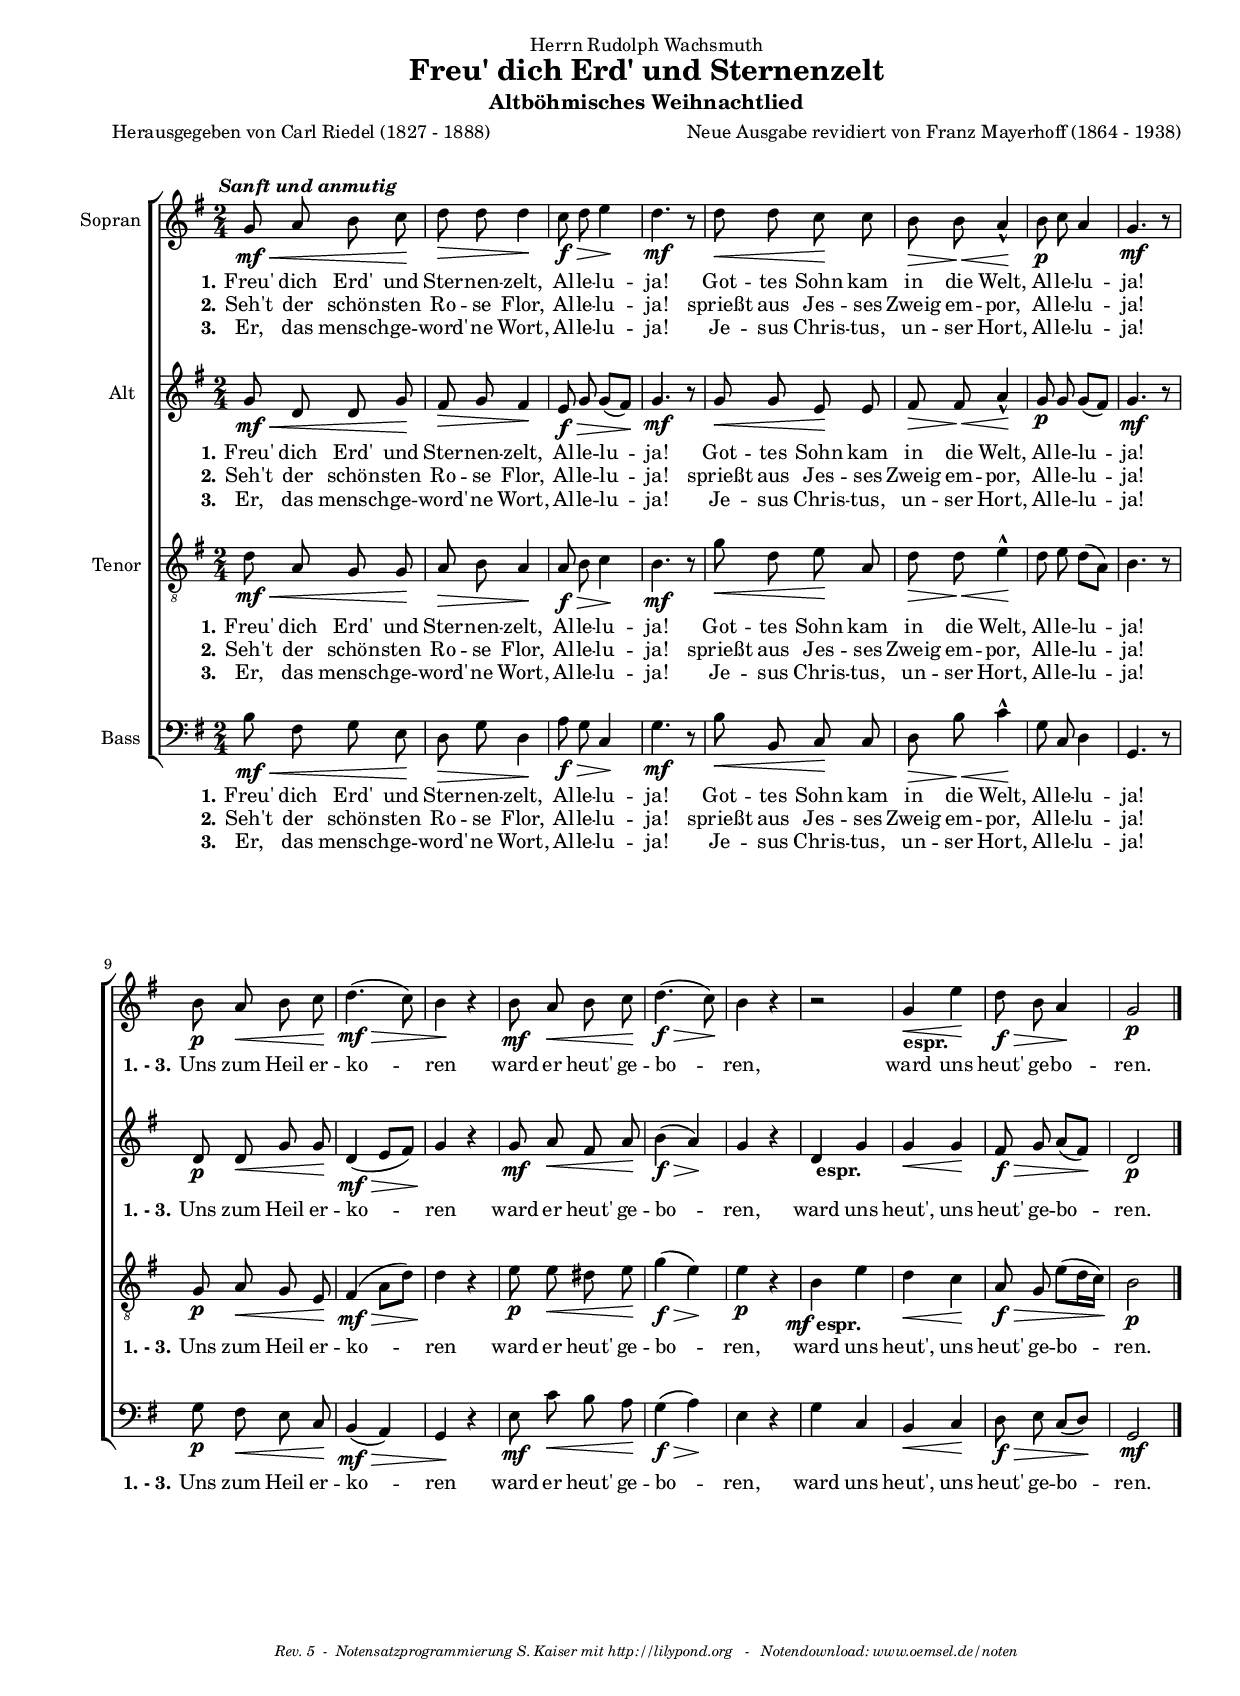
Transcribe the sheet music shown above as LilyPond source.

\version "2.16.1"

%% additional definitions required by the score:
%\language "=deutsch"

%#(ly:set-option 'point-and-click #f)


%--------------------
% Maintainer: Sven Kaiser / e-mail: noten(at)oemsel.de
% freu_dich_erd_und_sternenzelt.ly
% 2013-10-31
\header {
    title ="Freu' dich Erd' und Sternenzelt"
    poet ="Herausgegeben von Carl Riedel (1827 - 1888)"
    composer ="Neue Ausgabe revidiert von Franz Mayerhoff (1864 - 1938)"
    dedication ="Herrn Rudolph Wachsmuth" % Der Vorname ist in der Vorlage ohne "L" geschrieben worden
    subtitle = "Altböhmisches Weihnachtlied"
    breakbefore = ##f
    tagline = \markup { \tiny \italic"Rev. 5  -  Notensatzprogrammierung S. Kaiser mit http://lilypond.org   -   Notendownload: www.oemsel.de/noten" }}


#(set-global-staff-size 16)
\paper {
    paper-width = 21.0\cm
    paper-height = 29.7\cm
    top-margin = 0.8\cm
    bottom-margin = 1.3\cm
    left-margin = 1.9\cm
    right-margin = 1.0\cm
    print-page-number = ##f
}
\layout {
    \context { \Score
        skipBars = ##t
        autoBeaming = ##f
        }
    }
PartPOneVoiceOne =  \relative c'' {
    % Dicke der Taktlinien
    \override Score.BarLine #'hair-thickness = #1.2
    % Dicke des dicken Striches (End-, Wiederholungstaktlinien
    \override Score.BarLine #'thick-thickness = #3.6
    \overrideProperty #"Score.NonMusicalPaperColumn"
      #'line-break-system-details #'((Y-offset . 18) )
    \clef "treble" \key g \major \time 2/4
    \once \override TextScript #'X-offset = #-3.0
    g8 \mf \< ^\markup{ \bold\italic {Sanft und anmutig}} a8 b8 c8 \! |
    d8 \> d8 d4 \! |
    c8 \f \> d8 e4 \! |
    d4. \mf r8 |
    d8 \< d8 c8 \! c8 |
    b8 \> b8 \! \<  a4 \! -^  |
    b8 \p c8 a4 g4.  \mf r8  |
    \overrideProperty #"Score.NonMusicalPaperColumn"
     #'line-break-system-details #'((Y-offset . 112) )
    b8 ^\markup{{" "}} \p a8 \< b8 c8 \! |
    \override Hairpin #'to-barline = ##f
    d4. \mf  ( \> c8)
    b4 \! r4 |
    b8 \mf a8 \< b8 c8 \! |
    d4. \f \> ( c8) \! |
    b4 r4 |
    r2
    g4 -\markup{ \bold \left-align {"espr."}} \< e'4 \! |
    d8 \f \> b8 a4 \! |
    g2 \p |
    \bar "|."
    }

PartPOneVoiceOneLyricsOne =  \lyricmode {  \set stanza = "1."
   Freu' dich Erd' und Ster -- nen -- zelt, Al -- le -- lu -- ja!
   Got -- tes Sohn kam in die Welt, Al -- le -- lu -- ja!
%   Uns zum Heil er -- ko -- ren ward er heut' ge -- bo -- ren,
%   ward uns heut' ge -- bo -- ren.
}

PartPOneVoiceOneLyricsTwo =  \lyricmode { \set stanza = "2." 
   Seh't der schön -- sten Ro -- se Flor, Al -- le -- lu -- ja!
   sprießt aus Jes -- ses Zweig em -- por, Al -- le -- lu -- ja!
   \set stanza = "  1. - 3." Uns zum Heil er -- ko -- ren ward er heut' ge -- bo -- ren,
   ward uns heut' ge -- bo -- ren.   
}
PartPOneVoiceOneLyricsThree =  \lyricmode { \set stanza = "3." 
   Er, das mensch -- ge -- word' -- ne Wort, Al -- le -- lu -- ja!
   Je -- sus Chris -- tus, un -- ser Hort, Al -- le -- lu -- ja!
}

PartPTwoVoiceOne =  \relative c'' {
    \clef "treble" \key g \major \time 2/4
    \once \override TextScript #'padding = #3.5
    g8 ^\markup{{" "}} \mf \< d8 d8 g8 \! |
    fis8 \> g8 fis4 \! |
    e8 \f \>g8 g8([ fis8]) \! |
    g4. \mf r8 |
    g8 \< g8 e8 \! e8 |
    fis8 \> fis8 \! \< a4 \! -^ |
    g8 \p g8 g8([ fis8]) |
    g4. \mf r8 |
    \once \override TextScript #'padding = #4.5
    d8 ^\markup{{" "}} \p d8 \< g8 g8 \! |
    d4 \mf \> ( e8[ fis8]) |
    g4  \! r4 |
    g8 \mf a8 \< fis8 a8 \! |
    b4\f \> ( a4) \! |
    g4 r4 |
    d4 -\markup{ \bold \left-align {" espr."}} g4 |
    g4 \< g4 \! |
    fis8 \f \>g8 a8([ fis8]) \! |
    d2 \p |
    \bar "|."
    }

PartPTwoVoiceOneLyricsOne =  \lyricmode {  \set stanza = "1." 
   Freu' dich Erd' und Ster -- nen -- zelt, Al -- le -- lu -- ja!
   Got -- tes Sohn kam in die Welt, Al -- le -- lu -- ja!
%   Uns zum Heil er -- ko -- ren ward er heut' ge -- bo -- ren,
%   ward uns heut', uns heut' ge -- bo -- ren.
}
PartPTwoVoiceOneLyricsTwo =  \lyricmode {  \set stanza = "2." 
   Seh't der schön -- sten Ro -- se Flor, Al -- le -- lu -- ja!
   sprießt aus Jes -- ses Zweig em -- por, Al -- le -- lu -- ja!
   \set stanza = "  1. - 3." Uns zum Heil er -- ko -- ren ward er heut' ge -- bo -- ren,
   ward uns heut', uns heut' ge -- bo -- ren.
}
PartPTwoVoiceOneLyricsThree =  \lyricmode {  \set stanza = "3." 
   Er, das mensch -- ge -- word' -- ne Wort, Al -- le -- lu -- ja!
   Je -- sus Chris -- tus, un -- ser Hort, Al -- le -- lu -- ja!
}

PartPThreeVoiceOne =  \relative c' {
    \clef "treble_8" \key g \major \time 2/4
    \once \override TextScript #'padding = #3.5
    d8 ^\markup{{" "}} \mf \< a8 g8 g8 \! |
    a8 \> b8 a4 \! |
    a8 \f \> b8 c4 \! |
    b4. \mf r8 |
    g'8 \< d8 e8 \! a,8 |
    d8 \> d8 \! \< e4 \! -^ |
    d8 e8 d8([ a8]) |
    b4. r8 |
    \once \override TextScript #'padding = #4.5
    g8 ^\markup{{" "}} \p a8 \< g8 e8 \! |
    fis4 \mf \>( a8[ d8]) |
    d4  \! r4 |
    e8 \p e8 \< dis8 e8 \! |
    g4 \f \>( e4) \! |
    e4 \p r4 |
    b4 -\markup{ \right-align \dynamic {"mf"} \center-align \bold {"espr."}} e4 d4 \< c4 \! |
    a8 \f \> g8 e'8([ d16 c16]) \! |
    b2 \p |
    \bar "|."
    }

PartPThreeVoiceOneLyricsOne =  \lyricmode { \set stanza = "1."  
   Freu' dich Erd' und Ster -- nen -- zelt, Al -- le -- lu -- ja!
   Got -- tes Sohn kam in die Welt, Al -- le -- lu -- ja!
%   Uns zum Heil er -- ko -- ren ward er heut' ge -- bo -- ren,
%   ward uns heut', uns heut' ge -- bo -- ren.
}
PartPThreeVoiceOneLyricsTwo =  \lyricmode { \set stanza = "2."  
   Seh't der schön -- sten Ro -- se Flor, Al -- le -- lu -- ja!
   sprießt aus Jes -- ses Zweig em -- por, Al -- le -- lu -- ja!
   \set stanza = "  1. - 3." Uns zum Heil er -- ko -- ren ward er heut' ge -- bo -- ren,
   ward uns heut', uns heut' ge -- bo -- ren.
}
PartPThreeVoiceOneLyricsThree =  \lyricmode { \set stanza = "3." 
   Er, das mensch -- ge -- word' -- ne Wort, Al -- le -- lu -- ja!
   Je -- sus Chris -- tus, un -- ser Hort, Al -- le -- lu -- ja!
}

PartPFourVoiceOne =  \relative c' {
    \clef "bass" \key g \major \time 2/4
    \once \override TextScript #'padding = #3.5
    b8 ^\markup{{" "}} \mf \< fis8 g8 e8 \! |
    d8 \> g8 d4 \! |
    a'8 \f \> g8 c,4 \! |
    g'4. \mf r8 |
    b8 \< b,8 c8 \! c8 |
    d8 \> b'8 \! \< c4 \! -^ |
    g8 c,8 d4 |
    g,4. r8 |
    \once \override TextScript #'padding = #4.5
    g'8 ^\markup{{" "}} \p fis8 \< e8 c8 \! |
    \override Hairpin #'to-barline = ##f
    b4 \mf \> ( a4) |
    g4 \! r4 |
    e'8 \mf c'8 \< b8 a8 \! |
    g4 \f \>( a4) \! |
    e4 r4 |
    g4 c,4 |
    b4 \< c4 \! |
    d8 \f \> e8 c8([ d8]) \! |
    g,2 \mf |
    \bar "|."
    }

PartPFourVoiceOneLyricsOne =  \lyricmode {  \set stanza = "1."  
   Freu' dich Erd' und Ster -- nen -- zelt, Al -- le -- lu -- ja!
   Got -- tes Sohn kam in die Welt, Al -- le -- lu -- ja!
%   Uns zum Heil er -- ko -- ren ward er heut' ge -- bo -- ren,
%   ward uns heut', uns heut' ge -- bo -- ren.
}
PartPFourVoiceOneLyricsTwo =  \lyricmode {  \set stanza = "2."  
   Seh't der schön -- sten Ro -- se Flor, Al -- le -- lu -- ja!
   sprießt aus Jes -- ses Zweig em -- por, Al -- le -- lu -- ja!
   \set stanza = "  1. - 3." Uns zum Heil er -- ko -- ren ward er heut' ge -- bo -- ren,
   ward uns heut', uns heut' ge -- bo -- ren.
}   
PartPFourVoiceOneLyricsThree =  \lyricmode {  \set stanza = "3." 
   Er, das mensch -- ge -- word' -- ne Wort, Al -- le -- lu -- ja!
   Je -- sus Chris -- tus, un -- ser Hort, Al -- le -- lu -- ja!
}



% The score definition
\score {
    <<
        \new ChoirStaff \with { \override SpanBar #'transparent = ##t }
        <<
            \new Staff <<
                \set Staff.instrumentName = " Sopran "
                \context Staff << 
                  \context Voice = "PartPOneVoiceOne" { \PartPOneVoiceOne }
                    \new Lyrics \lyricsto "PartPOneVoiceOne" \PartPOneVoiceOneLyricsOne
                    \new Lyrics \lyricsto "PartPOneVoiceOne" \PartPOneVoiceOneLyricsTwo
                    \new Lyrics \lyricsto "PartPOneVoiceOne" \PartPOneVoiceOneLyricsThree
                    >>
                >>
            \new Staff <<
                \set Staff.instrumentName = " Alt "
                \context Staff << 
                    \context Voice = "PartPTwoVoiceOne" { \PartPTwoVoiceOne }
                    \new Lyrics \lyricsto "PartPTwoVoiceOne" \PartPTwoVoiceOneLyricsOne
                    \new Lyrics \lyricsto "PartPTwoVoiceOne" \PartPTwoVoiceOneLyricsTwo
                    \new Lyrics \lyricsto "PartPTwoVoiceOne" \PartPTwoVoiceOneLyricsThree
                    >>
                >>
            \new Staff <<
                \set Staff.instrumentName = " Tenor "
                \context Staff << 
                    \context Voice = "PartPThreeVoiceOne" { \PartPThreeVoiceOne }
                    \new Lyrics \lyricsto "PartPThreeVoiceOne" \PartPThreeVoiceOneLyricsOne
                    \new Lyrics \lyricsto "PartPThreeVoiceOne" \PartPThreeVoiceOneLyricsTwo
                    \new Lyrics \lyricsto "PartPThreeVoiceOne" \PartPThreeVoiceOneLyricsThree
                    >>
                >>
            \new Staff <<
                \set Staff.instrumentName = " Bass "
                \context Staff << 
                    \context Voice = "PartPFourVoiceOne" { \PartPFourVoiceOne }
                    \new Lyrics \lyricsto "PartPFourVoiceOne" \PartPFourVoiceOneLyricsOne
                    \new Lyrics \lyricsto "PartPFourVoiceOne" \PartPFourVoiceOneLyricsTwo
                    \new Lyrics \lyricsto "PartPFourVoiceOne" \PartPFourVoiceOneLyricsThree
                    >>
                >>
            
            >>
       
      >>


       \layout { 
  	% Steuert die Höhe der Taktnummerierung über dem System        
        \context { \Score \override BarNumber #'padding = #2.0 } 
        % steuert die Einrückung des ersten Systems; Standardwert = automatisch eingerückt
        indent = #8
    }

}

\score {
<<
\new Voice = "Sopran " { \autoBeamOff \PartPOneVoiceOne }
\new Voice = "Alt" { \autoBeamOff \PartPTwoVoiceOne }
\new Voice = "Tenor" { \autoBeamOff \PartPThreeVoiceOne }
\new Voice = "Bass" { \autoBeamOff \PartPFourVoiceOne }
>>
\midi { }
}